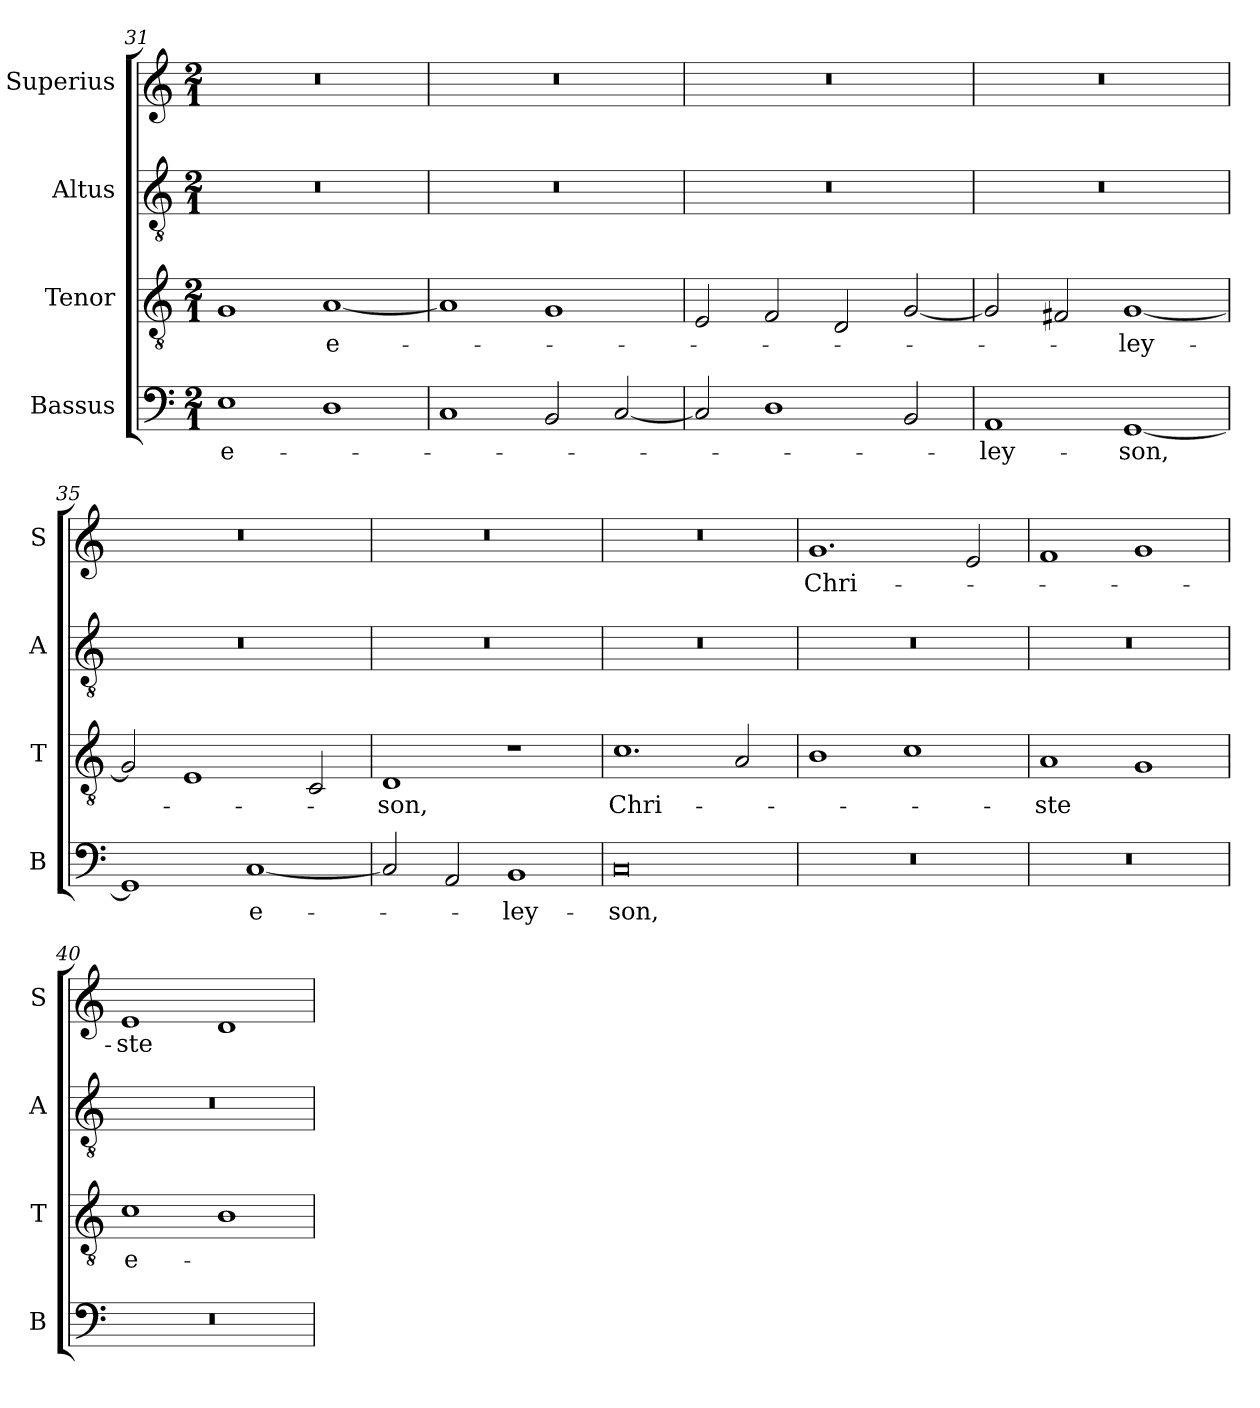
**kern	**text	**kern	**text	**kern	**kern	**text
*part4	*part4	*part3	*part3	*part2	*part1	*part1
*staff4	*staff4	*staff3	*staff3	*staff2	*staff1	*staff1
*I"Bassus	*	*I"Tenor	*	*I"Altus	*I"Superius	*
*I'B	*	*I'T	*	*I'A	*I'S	*
*clefF4	*	*clefGv2	*	*clefGv2	*clefG2	*
*k[]	*	*k[]	*	*k[]	*k[]	*
*M2/1	*	*M2/1	*	*M2/1	*M2/1	*
=31	=31	=31	=31	=31	=31	=31
!	!LO:LY:i	!	!	!	!	!
1E	e-	1G	.	0r	0r	.
!	!	!	!LO:LY:i	!	!	!
1D	.	[1A	e-	.	.	.
=32	=32	=32	=32	=32	=32	=32
1C	.	1A]	.	0r	0r	.
2BB	.	1G	.	.	.	.
[2C	.	.	.	.	.	.
=33	=33	=33	=33	=33	=33	=33
2C]	.	2E	.	0r	0r	.
1D	.	2F	.	.	.	.
.	.	2D	.	.	.	.
2BB	.	[2G	.	.	.	.
=34	=34	=34	=34	=34	=34	=34
!	!LO:LY:i	!	!	!	!	!
1AA	-ley-	2G]	.	0r	0r	.
.	.	2F#X	.	.	.	.
!	!LO:LY:i	!	!LO:LY:i	!	!	!
[1GG	-son,	[1G	-ley-	.	.	.
=35	=35	=35	=35	=35	=35	=35
1GG]	.	2G]	.	0r	0r	.
.	.	1E	.	.	.	.
!	!LO:LY:i	!	!	!	!	!
[1C	e-	.	.	.	.	.
.	.	2C	.	.	.	.
=36	=36	=36	=36	=36	=36	=36
!	!	!	!LO:LY:i	!	!	!
2C]	.	1D	-son,	0r	0r	.
2AA	.	.	.	.	.	.
!	!LO:LY:i	!	!	!	!	!
1BB	-ley-	1r	.	.	.	.
=37	=37	=37	=37	=37	=37	=37
!	!LO:LY:i	!	!LO:LY:i	!	!	!
0C	-son,	1.c	Chri-	0r	0r	.
.	.	2A	.	.	.	.
=38	=38	=38	=38	=38	=38	=38
0r	.	1B	.	0r	1.g	Chri-
.	.	1c	.	.	.	.
.	.	.	.	.	2e	.
=39	=39	=39	=39	=39	=39	=39
!	!	!	!LO:LY:i	!	!	!
0r	.	1A	-ste	0r	1f	.
.	.	1G	.	.	1g	.
=40	=40	=40	=40	=40	=40	=40
!	!	!	!LO:LY:i	!	!	!
0r	.	1c	e-	0r	1e	-ste
.	.	1B	.	.	1d	.
=	=	=	=	=	=	=
*-	*-	*-	*-	*-	*-	*-
